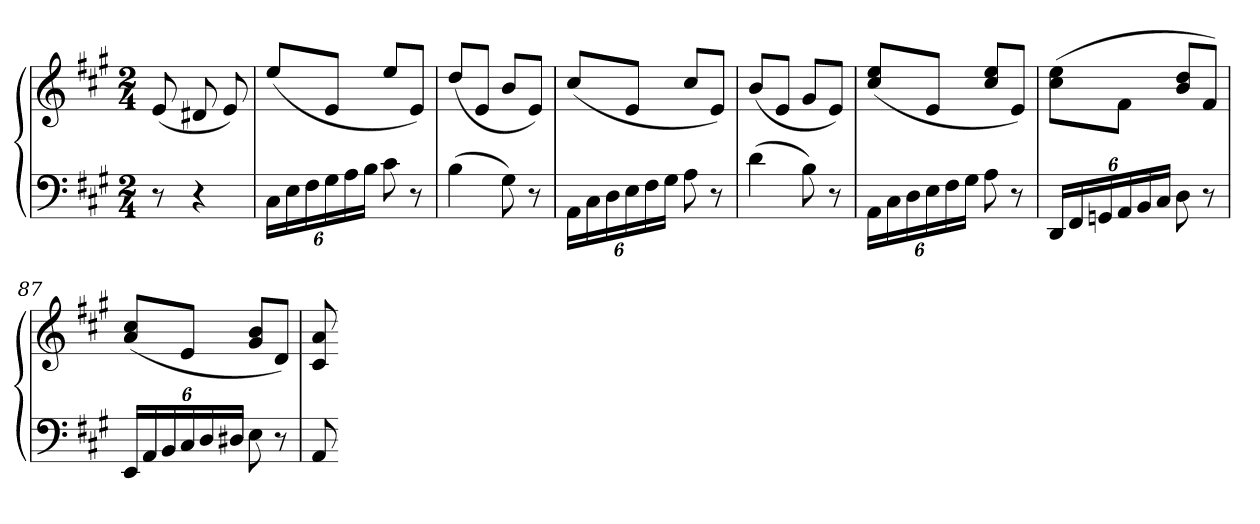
**kern	**kern
*part1	*part1
*staff2	*staff1
*clefF4	*clefG2
*k[f#c#g#]	*k[f#c#g#]
*A:	*A:
*M2/4	*M2/4
=	=
8r	(8e
4r	8d#X
.	8e)
=81	=81
24C#LL	(8eeL
24E	.
24F#	.
24G#	8eJ
24A	.
24BJJ	.
8c#	8eeL
8r	8eJ)
=82	=82
(4B	(8ddL
.	8eJ
8G#)	8bL
8r	8eJ)
=83	=83
24AALL	(8cc#L
24C#	.
24D	.
24E	8eJ
24F#	.
24G#JJ	.
8A	8cc#L
8r	8eJ)
=84	=84
(4d	(8bL
.	8eJ
8B)	8g#L
8r	8eJ)
=85	=85
24AALL	(8cc# 8eeL
24C#	.
24D	.
24E	8eJ
24F#	.
24G#JJ	.
8A	8cc# 8eeL
8r	8eJ)
=86	=86
24DDLL	(8cc# 8eeL
24FF#	.
24GGn	.
24AA	8f#J
24BB	.
24C#JJ	.
8D	8b 8ddL
8r	8f#J)
=87	=87
24EELL	(8a 8cc#L
24AA	.
24BB	.
24C#	8eJ
24D	.
24D#XJJ	.
8E	8g# 8bL
8r	8dJ)
=88	=88
8AA	8c# 8a
=-	=-
*-	*-
